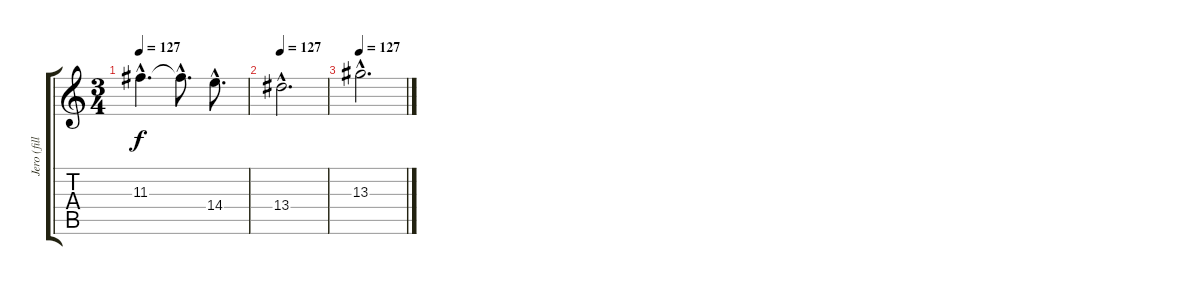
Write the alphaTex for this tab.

\track ("Jero (fills/solo)" "Jero (fill") {instrument distortionguitar}
\staff {score tabs}
\tuning (E4 B3 G3 D3 A2 E2) {hide}
\ts (3 4)
\tempo 127
\clef g2
\ks c
11.3{hac}.4{d dy f} 11.3{hac t}.8{d} 14.4{hac}.8{d} |
\tempo 127
13.4{hac}.2{d} |
\tempo 127
13.3{hac}.2{d}
